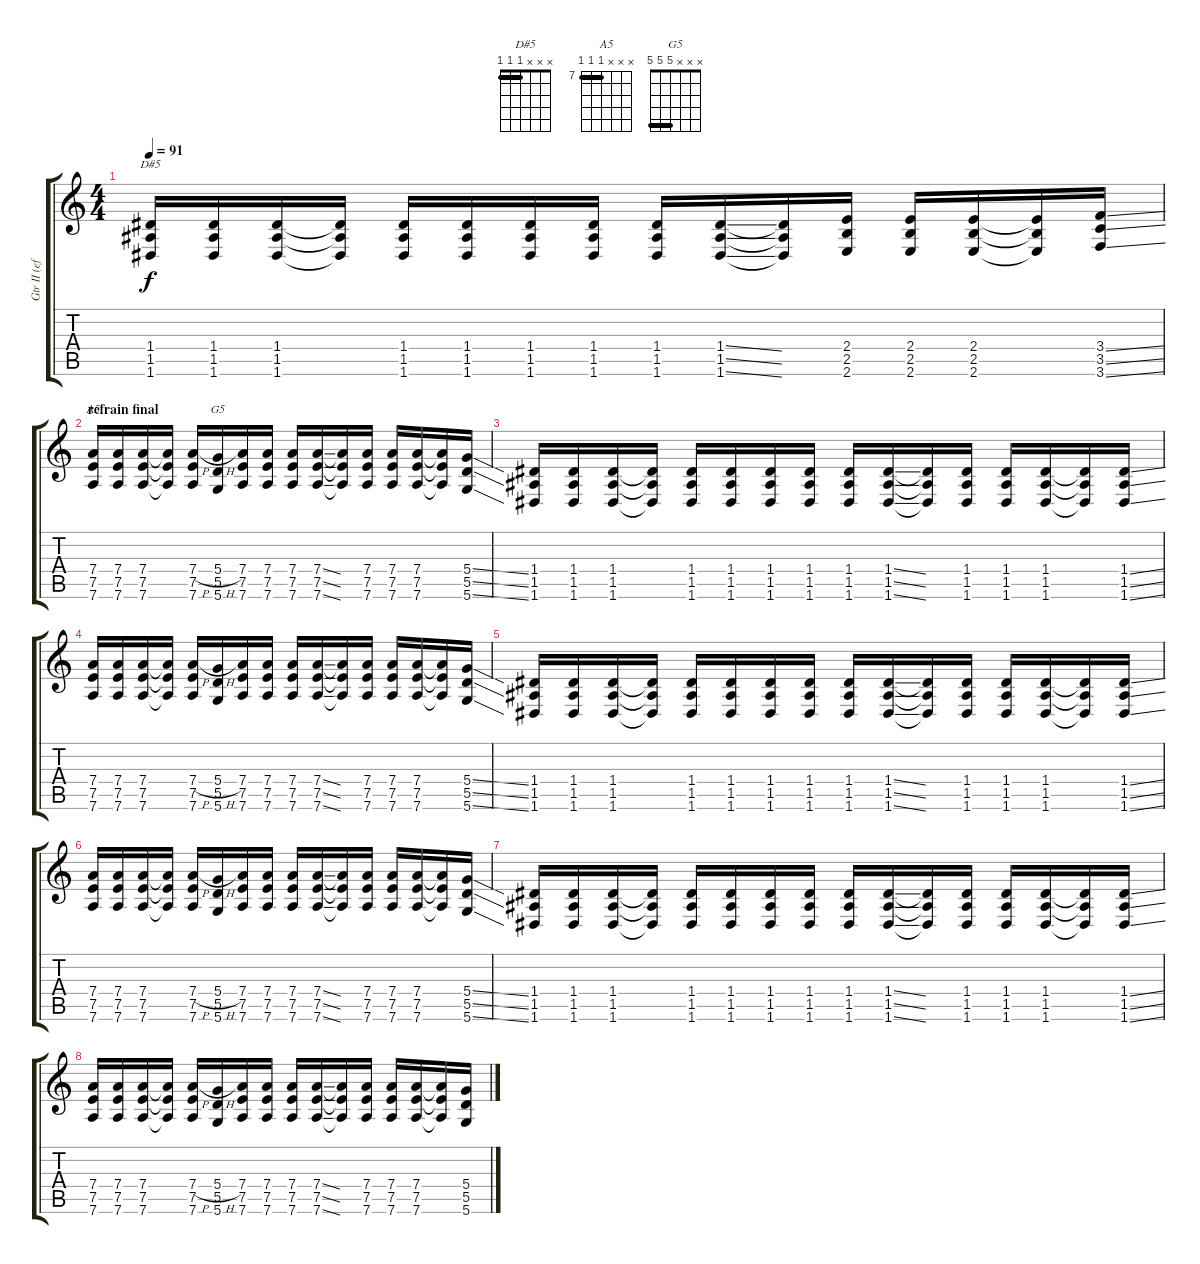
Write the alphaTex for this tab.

\track ("Gtr II (effet disto + Flanjet ou Talk.)" "Gtr II (ef") {instrument overdrivenguitar}
\staff {score tabs}
\tuning (E4 B3 G3 D3 A2 D2) {hide}
\chord ("D#5" x x x 1 1 1) {barre 1}
\chord ("A5" x x x 7 7 7) {firstfret 7 barre 7}
\chord ("G5" x x x 5 5 5) {barre 5}
\ts (4 4)
\tempo 91
\clef g2
\ks c
(1.4 1.5 1.6).16{ch "D#5" dy f} (1.4 1.5 1.6).16 (1.4 1.5 1.6).16 (1.4{t} 1.5{t} 1.6{t}).16 (1.4 1.5 1.6).16 (1.4 1.5 1.6).16 (1.4 1.5 1.6).16 (1.4 1.5 1.6).16 (1.4 1.5 1.6).16 (1.4{ss} 1.5{ss} 1.6{ss}).16 (1.4{t} 1.5{t} 1.6{t}).16 (2.4 2.5 2.6).16 (2.4 2.5 2.6).16 (2.4 2.5 2.6).16 (2.4{t} 2.5{t} 2.6{t}).16 (3.4{ss} 3.5{ss} 3.6{ss}).16 |
\section ("" "refrain final")
(7.4 7.5 7.6).16{ch "A5" instrument overdrivenguitar} (7.4 7.5 7.6).16 (7.4 7.5 7.6).16 (7.4{t} 7.5{t} 7.6{t}).16 (7.4{h} 7.5 7.6).16 (5.4{h} 5.5 5.6).16{ch "G5"} (7.4 7.5 7.6).16 (7.4 7.5 7.6).16 (7.4 7.5 7.6).16 (7.4{ss} 7.5{ss} 7.6{ss}).16 (7.4{t} 7.5{t} 7.6{t}).16 (7.4 7.5 7.6).16 (7.4 7.5 7.6).16 (7.4 7.5 7.6).16 (7.4{t} 7.5{t} 7.6{t}).16 (5.4{ss} 5.5{ss} 5.6{ss}).16 |
(1.4 1.5 1.6).16 (1.4 1.5 1.6).16 (1.4 1.5 1.6).16 (1.4{t} 1.5{t} 1.6{t}).16 (1.4 1.5 1.6).16 (1.4 1.5 1.6).16 (1.4 1.5 1.6).16 (1.4 1.5 1.6).16 (1.4 1.5 1.6).16 (1.4{ss} 1.5{ss} 1.6{ss}).16 (1.4{t} 1.5{t} 1.6{t}).16 (1.4 1.5 1.6).16 (1.4 1.5 1.6).16 (1.4 1.5 1.6).16 (1.4{t} 1.5{t} 1.6{t}).16 (1.4{ss} 1.5{ss} 1.6{ss}).16 |
(7.4 7.5 7.6).16 (7.4 7.5 7.6).16 (7.4 7.5 7.6).16 (7.4{t} 7.5{t} 7.6{t}).16 (7.4{h} 7.5 7.6).16 (5.4{h} 5.5 5.6).16 (7.4 7.5 7.6).16 (7.4 7.5 7.6).16 (7.4 7.5 7.6).16 (7.4{ss} 7.5{ss} 7.6{ss}).16 (7.4{t} 7.5{t} 7.6{t}).16 (7.4 7.5 7.6).16 (7.4 7.5 7.6).16 (7.4 7.5 7.6).16 (7.4{t} 7.5{t} 7.6{t}).16 (5.4{ss} 5.5{ss} 5.6{ss}).16 |
(1.4 1.5 1.6).16 (1.4 1.5 1.6).16 (1.4 1.5 1.6).16 (1.4{t} 1.5{t} 1.6{t}).16 (1.4 1.5 1.6).16 (1.4 1.5 1.6).16 (1.4 1.5 1.6).16 (1.4 1.5 1.6).16 (1.4 1.5 1.6).16 (1.4{ss} 1.5{ss} 1.6{ss}).16 (1.4{t} 1.5{t} 1.6{t}).16 (1.4 1.5 1.6).16 (1.4 1.5 1.6).16 (1.4 1.5 1.6).16 (1.4{t} 1.5{t} 1.6{t}).16 (1.4{ss} 1.5{ss} 1.6{ss}).16 |
(7.4 7.5 7.6).16{instrument overdrivenguitar} (7.4 7.5 7.6).16 (7.4 7.5 7.6).16 (7.4{t} 7.5{t} 7.6{t}).16 (7.4{h} 7.5 7.6).16 (5.4{h} 5.5 5.6).16 (7.4 7.5 7.6).16 (7.4 7.5 7.6).16 (7.4 7.5 7.6).16 (7.4{ss} 7.5{ss} 7.6{ss}).16 (7.4{t} 7.5{t} 7.6{t}).16 (7.4 7.5 7.6).16 (7.4 7.5 7.6).16 (7.4 7.5 7.6).16 (7.4{t} 7.5{t} 7.6{t}).16 (5.4{ss} 5.5{ss} 5.6{ss}).16 |
(1.4 1.5 1.6).16 (1.4 1.5 1.6).16 (1.4 1.5 1.6).16 (1.4{t} 1.5{t} 1.6{t}).16 (1.4 1.5 1.6).16 (1.4 1.5 1.6).16 (1.4 1.5 1.6).16 (1.4 1.5 1.6).16 (1.4 1.5 1.6).16 (1.4{ss} 1.5{ss} 1.6{ss}).16 (1.4{t} 1.5{t} 1.6{t}).16 (1.4 1.5 1.6).16 (1.4 1.5 1.6).16 (1.4 1.5 1.6).16 (1.4{t} 1.5{t} 1.6{t}).16 (1.4{ss} 1.5{ss} 1.6{ss}).16 |
(7.4 7.5 7.6).16 (7.4 7.5 7.6).16 (7.4 7.5 7.6).16 (7.4{t} 7.5{t} 7.6{t}).16 (7.4{h} 7.5 7.6).16 (5.4{h} 5.5 5.6).16 (7.4 7.5 7.6).16 (7.4 7.5 7.6).16 (7.4 7.5 7.6).16 (7.4{ss} 7.5{ss} 7.6{ss}).16 (7.4{t} 7.5{t} 7.6{t}).16 (7.4 7.5 7.6).16 (7.4 7.5 7.6).16 (7.4 7.5 7.6).16 (7.4{t} 7.5{t} 7.6{t}).16 (5.4{ss} 5.5{ss} 5.6{ss}).16
